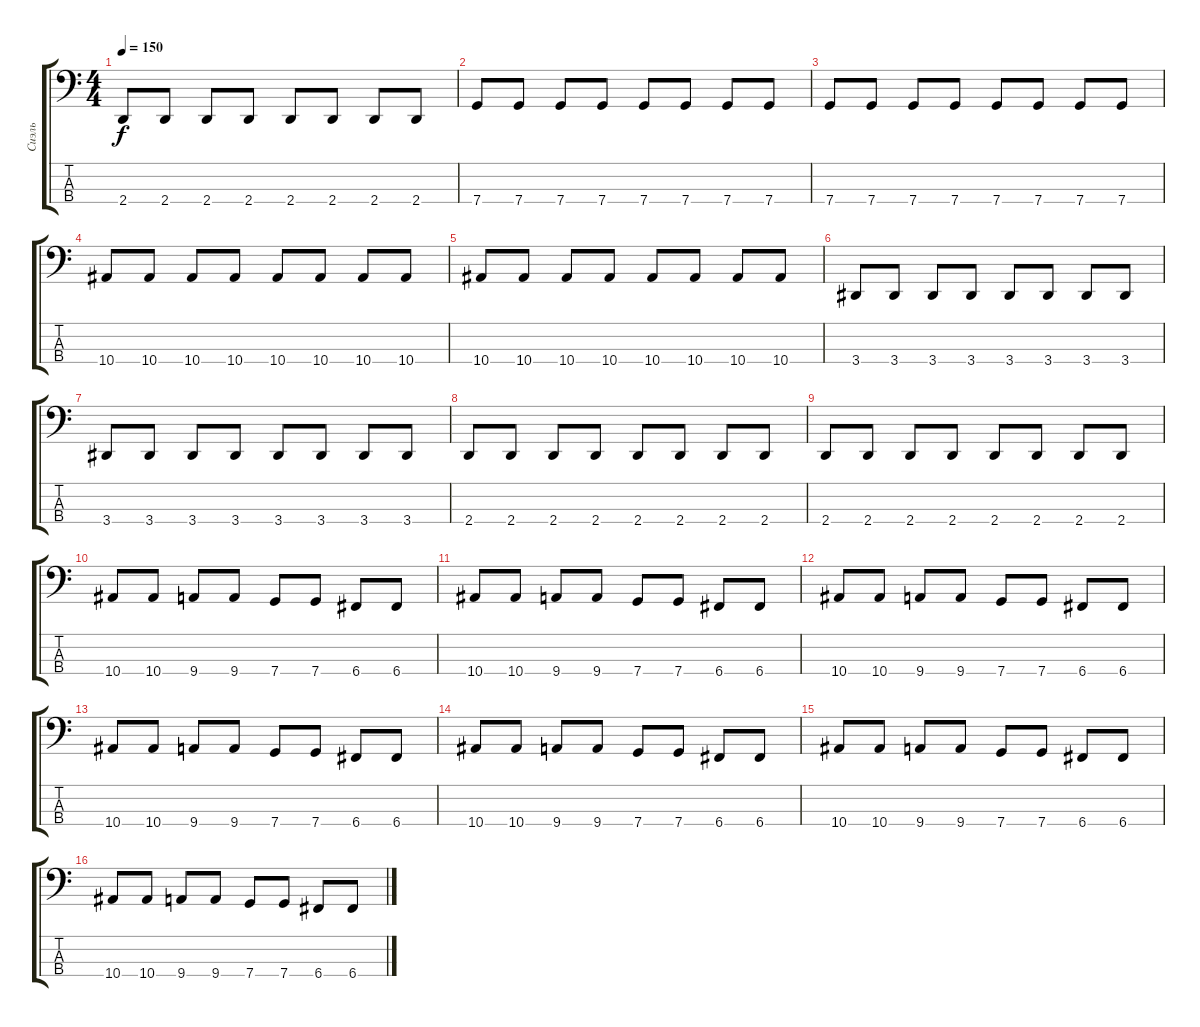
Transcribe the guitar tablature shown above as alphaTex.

\track ("Сиэль" "Сиэль") {instrument electricbassfinger}
\staff {score tabs}
\tuning (F2 C2 G1 C1) {hide}
\ts (4 4)
\tempo 150
\clef f4
\ks c
2.4.8{dy f} 2.4.8 2.4.8 2.4.8 2.4.8 2.4.8 2.4.8 2.4.8 |
7.4.8 7.4.8 7.4.8 7.4.8 7.4.8 7.4.8 7.4.8 7.4.8 |
7.4.8 7.4.8 7.4.8 7.4.8 7.4.8 7.4.8 7.4.8 7.4.8 |
10.4.8 10.4.8 10.4.8 10.4.8 10.4.8 10.4.8 10.4.8 10.4.8 |
10.4.8 10.4.8 10.4.8 10.4.8 10.4.8 10.4.8 10.4.8 10.4.8 |
3.4.8 3.4.8 3.4.8 3.4.8 3.4.8 3.4.8 3.4.8 3.4.8 |
3.4.8 3.4.8 3.4.8 3.4.8 3.4.8 3.4.8 3.4.8 3.4.8 |
2.4.8 2.4.8 2.4.8 2.4.8 2.4.8 2.4.8 2.4.8 2.4.8 |
2.4.8 2.4.8 2.4.8 2.4.8 2.4.8 2.4.8 2.4.8 2.4.8 |
10.4.8 10.4.8 9.4.8 9.4.8 7.4.8 7.4.8 6.4.8 6.4.8 |
10.4.8 10.4.8 9.4.8 9.4.8 7.4.8 7.4.8 6.4.8 6.4.8 |
10.4.8 10.4.8 9.4.8 9.4.8 7.4.8 7.4.8 6.4.8 6.4.8 |
10.4.8 10.4.8 9.4.8 9.4.8 7.4.8 7.4.8 6.4.8 6.4.8 |
10.4.8 10.4.8 9.4.8 9.4.8 7.4.8 7.4.8 6.4.8 6.4.8 |
10.4.8 10.4.8 9.4.8 9.4.8 7.4.8 7.4.8 6.4.8 6.4.8 |
10.4.8 10.4.8 9.4.8 9.4.8 7.4.8 7.4.8 6.4.8 6.4.8
